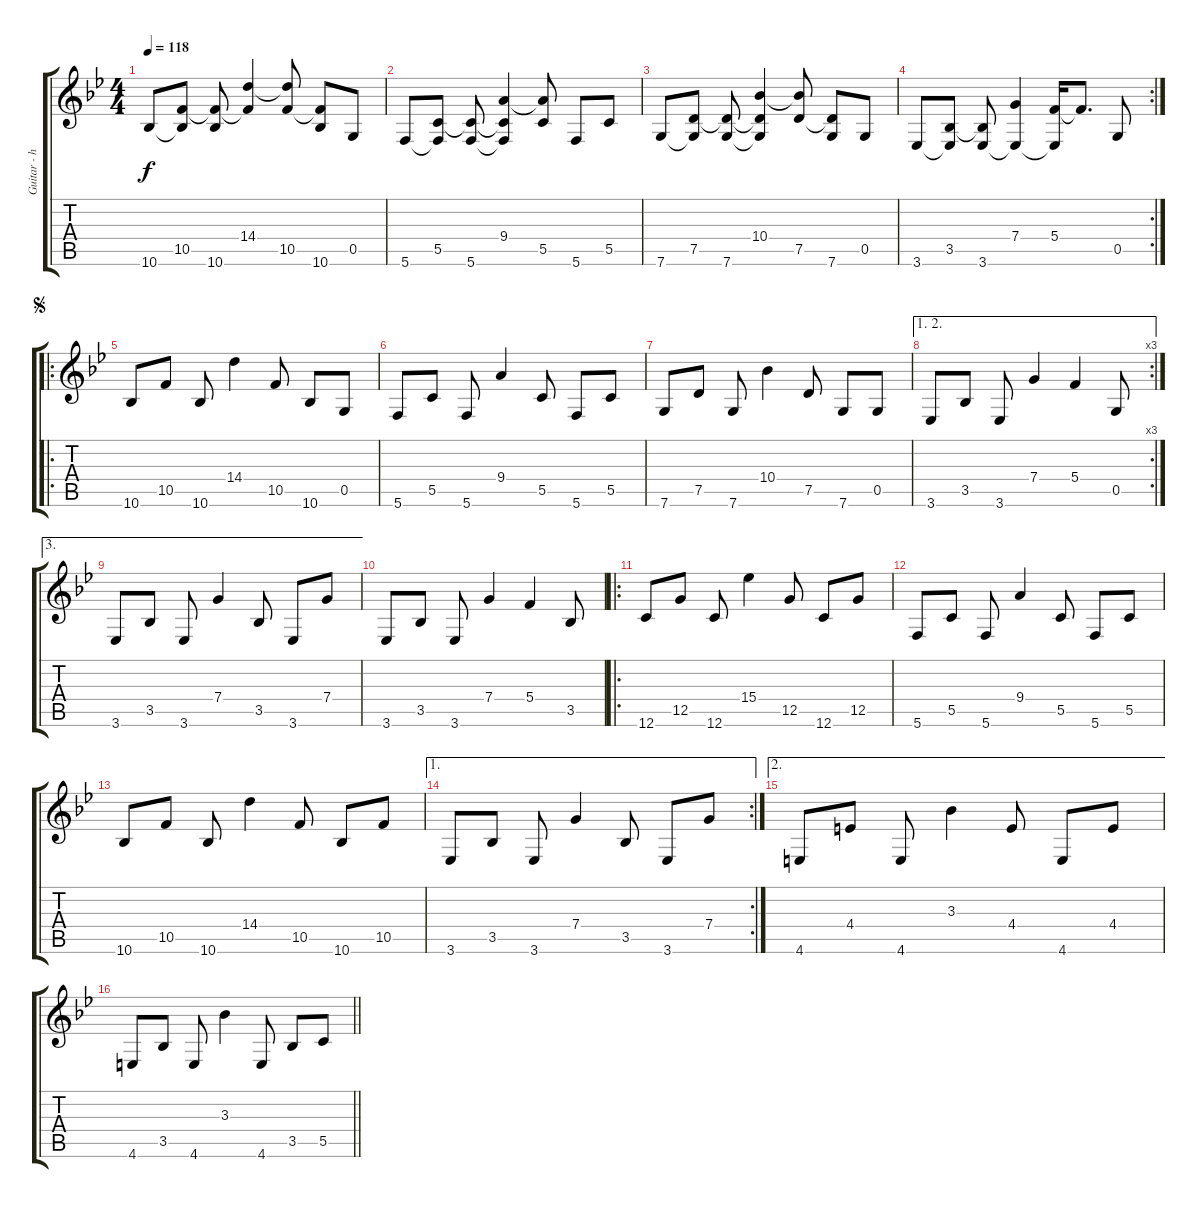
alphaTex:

\track ("Guitar - hid." "Guitar - h") {instrument acousticguitarsteel}
\staff {score tabs}
\tuning (E4 C4 G3 C3 G2 C2) {hide}
\ts (4 4)
\tempo 118
\clef g2
\ks gminor
10.6.8{dy f instrument acousticguitarsteel} (10.5 10.6{t}).8 (10.5{t} 10.6).8 (14.4 10.5{t}).4 (14.4{t} 10.5).8 (10.5{t} 10.6).8 0.5.8 |
5.6.8 (5.5 5.6{t}).8 (5.5{t} 5.6).8 (9.4 5.5{t} 5.6{t}).4 (9.4{t} 5.5).8 5.6.8 5.5.8 |
7.6.8 (7.5 7.6{t}).8 (7.5{t} 7.6).8 (10.4 7.5{t} 7.6{t}).4 (10.4{t} 7.5).8 (7.5{t} 7.6).8 0.5.8 |
\rc 2
3.6.8 (3.5 3.6{t}).8 (3.5{t} 3.6).8 (7.4 3.6{t}).4 (5.4 3.6{t}).16 5.4{t}.8{d} 0.5.8 |
\ro
\jump segno
10.6.8 10.5.8 10.6.8 14.4.4 10.5.8 10.6.8 0.5.8 |
5.6.8 5.5.8 5.6.8 9.4.4 5.5.8 5.6.8 5.5.8 |
7.6.8 7.5.8 7.6.8 10.4.4 7.5.8 7.6.8 0.5.8 |
\ae (1 2)
\rc 3
3.6.8 3.5.8 3.6.8 7.4.4 5.4.4 0.5.8 |
\ae 3
3.6.8 3.5.8 3.6.8 7.4.4 3.5.8 3.6.8 7.4.8 |
3.6.8 3.5.8 3.6.8 7.4.4 5.4.4 3.5.8 |
\ro
12.6.8 12.5.8 12.6.8 15.4.4 12.5.8 12.6.8 12.5.8 |
5.6.8 5.5.8 5.6.8 9.4.4 5.5.8 5.6.8 5.5.8 |
10.6.8 10.5.8 10.6.8 14.4.4 10.5.8 10.6.8 10.5.8 |
\ae 1
\rc 2
3.6.8 3.5.8 3.6.8 7.4.4 3.5.8 3.6.8 7.4.8 |
\ae 2
4.6.8 4.4.8 4.6.8 3.3.4 4.4.8 4.6.8 4.4.8 |
\barLineRight lightlight
4.6.8 3.5.8 4.6.8 3.3.4 4.6.8 3.5.8 5.5.8
